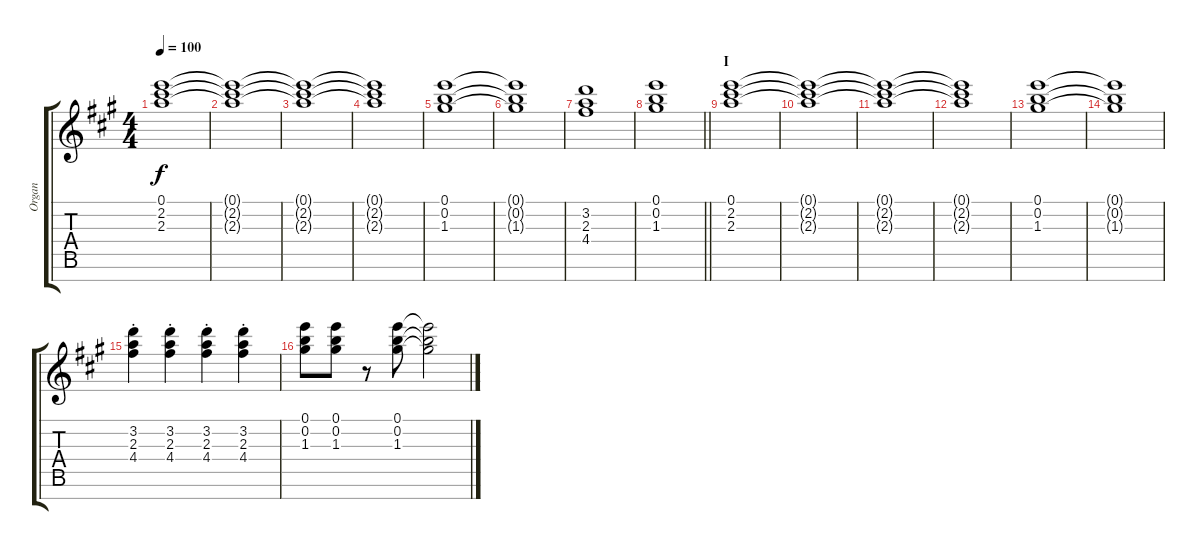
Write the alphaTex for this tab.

\track ("Organ" "Organ") {instrument rockorgan}
\staff {score tabs}
\tuning (E6 B5 G5 D5 A4 E4 B3) {hide}
\ts (4 4)
\tempo 100
\clef g2
\ks a
(0.1 2.2 2.3).1{dy f} |
(0.1{t} 2.2{t} 2.3{t}).1 |
(0.1{t} 2.2{t} 2.3{t}).1 |
(0.1{t} 2.2{t} 2.3{t}).1 |
(0.1 0.2 1.3).1 |
(0.1{t} 0.2{t} 1.3{t}).1 |
(3.2 2.3 4.4).1 |
\barLineRight lightlight
(0.1 0.2 1.3).1 |
\section ("" "I")
(0.1 2.2 2.3).1 |
(0.1{t} 2.2{t} 2.3{t}).1 |
(0.1{t} 2.2{t} 2.3{t}).1 |
(0.1{t} 2.2{t} 2.3{t}).1 |
(0.1 0.2 1.3).1 |
(0.1{t} 0.2{t} 1.3{t}).1 |
(3.2{st} 2.3{st} 4.4{st}).4 (3.2{st} 2.3{st} 4.4{st}).4 (3.2{st} 2.3{st} 4.4{st}).4 (3.2{st} 2.3{st} 4.4{st}).4 |
(0.1 0.2 1.3).8 (0.1 0.2 1.3).8 r.8 (0.1 0.2 1.3).8 (0.1{t} 0.2{t} 1.3{t}).2
